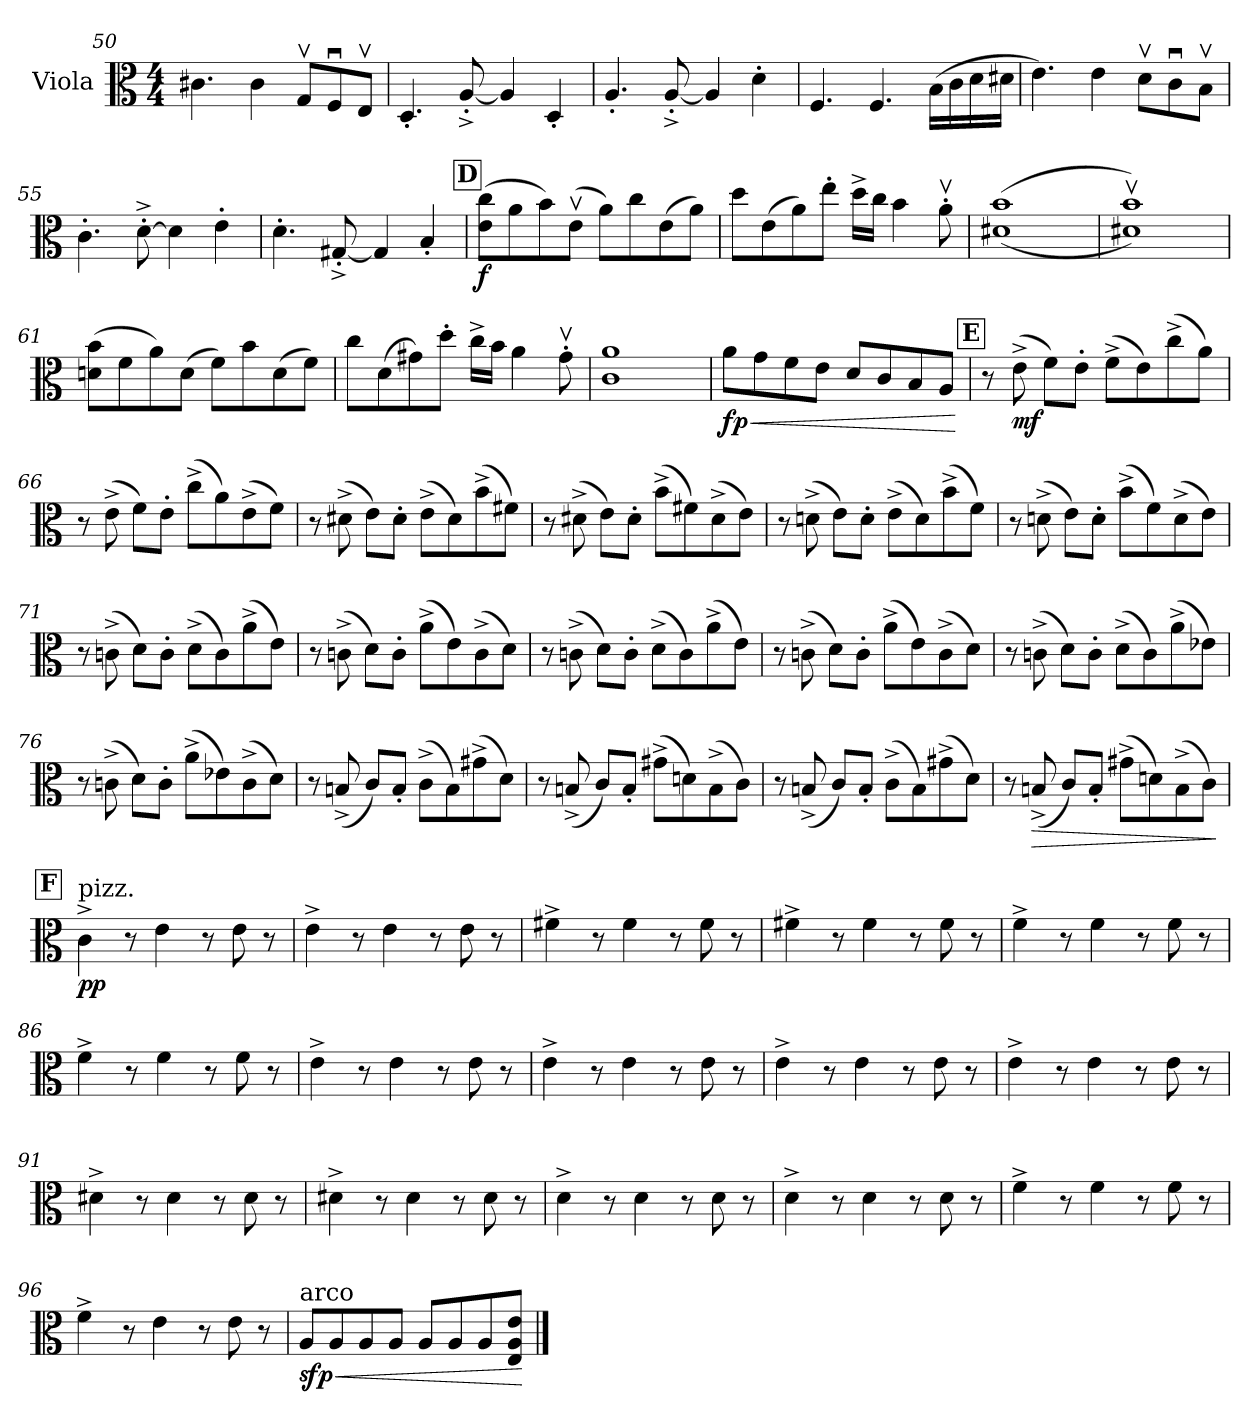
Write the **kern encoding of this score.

**kern	**dynam
*part1	*part1
*staff1	*staff1
*I"Viola	*
*I'Vla.	*
*clefC3	*
*k[]	*
*M4/4	*
=50	=50
4.c#X\	.
4c#\	.
8Gv/L	.
8Fu/	.
8Ev/J	.
=51	=51
4.D'/	.
[8A^'/	.
4A/]	.
4D'/	.
=52	=52
4.A'/	.
[8A^'/	.
4A/]	.
4d'\	.
=53	=53
4.F/	.
4.F/	.
(16B\LL	.
16c\	.
16d\	.
16d#X\JJ	.
=54	=54
4.e\)	.
4e\	.
8dv\L	.
8cu\	.
8Bv\J	.
=55	=55
4.c'\	.
[8d^'\	.
4d\]	.
4e'\	.
!!LO:LB:g=z
=56	=56
4.d'\	.
[8G#X^'/	.
4G#/]	.
4B'/	.
!!LO:REH:place=s1:a:B:fs=14:t=D
=57	=57
!	!LO:DY:b
(8e\ 8cc\L	f
8a\	.
8b\)	.
(8ev\J	.
8a\L)	.
8cc\	.
(8e\	.
8a\J)	.
=58	=58
8dd\L	.
(8e\	.
8a\)	.
8ee'\J	.
16dd^\LL	.
16cc\JJ	.
4b\	.
8av'\	.
=59	=59
((1d#X 1b	.
=60	=60
1d#Xv 1bv))	.
=61	=61
(8dn\ 8b\L	.
8f\	.
8a\)	.
(8d\J	.
8f\L)	.
8b\	.
(8d\	.
8f\J)	.
=62	=62
8cc\L	.
(8d\	.
8g#X\)	.
8dd'\J	.
16cc^\LL	.
16b\JJ	.
4a\	.
8g#v'\	.
!!LO:PB:g=z
=63	=63
1c 1a	.
=64	=64
!	!LO:HP:b
!	!LO:DY:n=1:b
8a\L	< fp
8g\	.
8f\	.
8e\J	.
8d/L	.
8c/	.
8B/	.
8A/J	.
.	[
!!LO:REH:place=s1:a:B:fs=14:t=E
=65	=65
8r	.
!	!LO:DY:b
(8e^\	mf
8f\L)	.
8e'\J	.
(8f^\L	.
8e\)	.
(8cc^\	.
8a\J)	.
=66	=66
8r	.
(8e^\	.
8f\L)	.
8e'\J	.
(8cc^\L	.
8a\)	.
(8e^\	.
8f\J)	.
=67	=67
8r	.
(8d#X^\	.
8e\L)	.
8d#'\J	.
(8e^\L	.
8d#\)	.
(8b^\	.
8f#X\J)	.
=68	=68
8r	.
(8d#X^\	.
8e\L)	.
8d#'\J	.
(8b^\L	.
8f#X\)	.
(8d#^\	.
8e\J)	.
!!LO:LB:g=z
=69	=69
8r	.
(8dn^\	.
8e\L)	.
8d'\J	.
(8e^\L	.
8d\)	.
(8b^\	.
8f\J)	.
=70	=70
8r	.
(8dn^\	.
8e\L)	.
8d'\J	.
(8b^\L	.
8f\)	.
(8d^\	.
8e\J)	.
=71	=71
8r	.
(8cn^\	.
8d\L)	.
8c'\J	.
(8d^\L	.
8c\)	.
(8a^\	.
8e\J)	.
=72	=72
8r	.
(8cn^\	.
8d\L)	.
8c'\J	.
(8a^\L	.
8e\)	.
(8c^\	.
8d\J)	.
=73	=73
8r	.
(8cn^\	.
8d\L)	.
8c'\J	.
(8d^\L	.
8c\)	.
(8a^\	.
8e\J)	.
!!LO:LB:g=z
=74	=74
8r	.
(8cn^\	.
8d\L)	.
8c'\J	.
(8a^\L	.
8e\)	.
(8c^\	.
8d\J)	.
=75	=75
8r	.
(8cn^\	.
8d\L)	.
8c'\J	.
(8d^\L	.
8c\)	.
(8a^\	.
8e-X\J)	.
=76	=76
8r	.
(8cn^\	.
8d\L)	.
8c'\J	.
(8a^\L	.
8e-X\)	.
(8c^\	.
8d\J)	.
=77	=77
8r	.
(8Bn^/	.
8c/L)	.
8B'/J	.
(8c^\L	.
8B\)	.
(8g#X^\	.
8d\J)	.
!!LO:LB:g=z
=78	=78
8r	.
(8Bn^/	.
8c/L)	.
8B'/J	.
(8g#X^\L	.
8dn\)	.
(8B^\	.
8c\J)	.
=79	=79
8r	.
(8Bn^/	.
8c/L)	.
8B'/J	.
(8c^\L	.
8B\)	.
(8g#X^\	.
8d\J)	.
=80	=80
8r	.
!	!LO:HP:b
(8Bn^/	>
8c/L)	.
8B'/J	.
(8g#X^\L	.
8dn\)	.
(8B^\	.
8c\J)	.
.	]
!!LO:REH:place=s1:a:B:fs=14:t=F
=81	=81
!LO:TX:a:t=pizz.	!
!	!LO:DY:b
4c^\	pp
8r	.
4e\	.
8r	.
8e\	.
8r	.
=82	=82
4e^\	.
8r	.
4e\	.
8r	.
8e\	.
8r	.
!!LO:LB:g=z
=83	=83
4f#X^\	.
8r	.
4f#\	.
8r	.
8f#\	.
8r	.
=84	=84
4f#X^\	.
8r	.
4f#\	.
8r	.
8f#\	.
8r	.
=85	=85
4f^\	.
8r	.
4f\	.
8r	.
8f\	.
8r	.
=86	=86
4f^\	.
8r	.
4f\	.
8r	.
8f\	.
8r	.
=87	=87
4e^\	.
8r	.
4e\	.
8r	.
8e\	.
8r	.
=88	=88
4e^\	.
8r	.
4e\	.
8r	.
8e\	.
8r	.
=89	=89
4e^\	.
8r	.
4e\	.
8r	.
8e\	.
8r	.
!!LO:LB:g=z
=90	=90
4e^\	.
8r	.
4e\	.
8r	.
8e\	.
8r	.
=91	=91
4d#X^\	.
8r	.
4d#\	.
8r	.
8d#\	.
8r	.
=92	=92
4d#X^\	.
8r	.
4d#\	.
8r	.
8d#\	.
8r	.
=93	=93
4d^\	.
8r	.
4d\	.
8r	.
8d\	.
8r	.
=94	=94
4d^\	.
8r	.
4d\	.
8r	.
8d\	.
8r	.
=95	=95
4f^\	.
8r	.
4f\	.
8r	.
8f\	.
8r	.
=96	=96
4f^\	.
8r	.
4e\	.
8r	.
8e\	.
8r	.
!!LO:LB:g=z
=97	=97
!LO:TX:a:t=arco	!
!	!LO:HP:b
!	!LO:DY:n=1:b
8A/L	< sfp
8A/	.
8A/	.
8A/J	.
8A/L	.
8A/	.
8A/	.
8E/ 8A/ 8e/J	.
.	[
==	==
*-	*-
